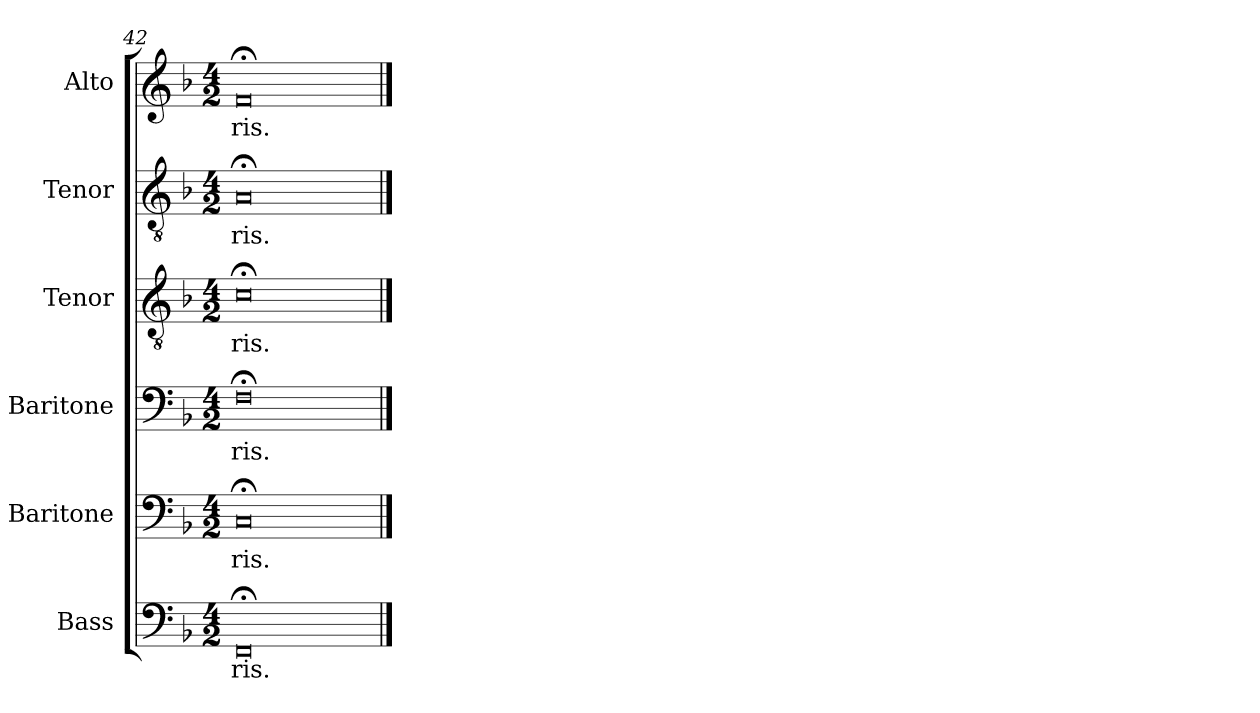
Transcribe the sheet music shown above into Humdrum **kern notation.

**kern	**text	**kern	**text	**kern	**text	**kern	**text	**kern	**text	**kern	**text
*part6	*part6	*part5	*part5	*part4	*part4	*part3	*part3	*part2	*part2	*part1	*part1
*staff6	*staff6	*staff5	*staff5	*staff4	*staff4	*staff3	*staff3	*staff2	*staff2	*staff1	*staff1
*I"Bass	*	*I"Baritone	*	*I"Baritone	*	*I"Tenor	*	*I"Tenor	*	*I"Alto	*
*I'B.	*	*I'Bar.	*	*I'Bar.	*	*I'T.	*	*I'T.	*	*I'A.	*
*clefF4	*	*clefF4	*	*clefF4	*	*clefGv2	*	*clefGv2	*	*clefG2	*
*	*	*	*	*	*	*ITrd7c12	*	*ITrd7c12	*	*	*
*k[b-]	*	*k[b-]	*	*k[b-]	*	*k[b-]	*	*k[b-]	*	*k[b-]	*
*F:	*	*F:	*	*F:	*	*F:	*	*F:	*	*F:	*
*M4/2	*	*M4/2	*	*M4/2	*	*M4/2	*	*M4/2	*	*M4/2	*
=42	=42	=42	=42	=42	=42	=42	=42	=42	=42	=42	=42
!	!LO:LY:b:color=#000000	!	!	!	!	!	!	!	!	!	!
!	!	!	!LO:LY:b:color=#000000	!	!	!	!	!	!	!	!
!	!	!	!	!	!LO:LY:b:color=#000000	!	!	!	!	!	!
!	!	!	!	!	!	!	!LO:LY:b:color=#000000	!	!	!	!
!	!	!	!	!	!	!	!	!	!LO:LY:b:color=#000000	!	!
!	!	!	!	!	!	!	!	!	!	!	!LO:LY:b:color=#000000
0FF;i	-ris.	0C;i	-ris.	0F;i	-ris.	0C;i	-ris.	0AA;i	-ris.	0f;i	-ris.
==	==	==	==	==	==	==	==	==	==	==	==
*-	*-	*-	*-	*-	*-	*-	*-	*-	*-	*-	*-
